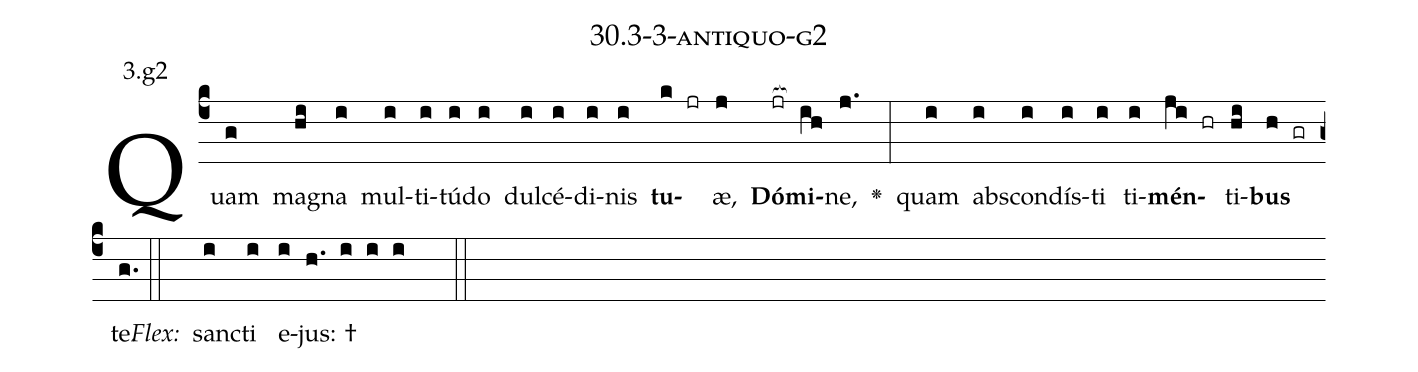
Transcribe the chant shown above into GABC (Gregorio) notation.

name: 30.3-3-antiquo-g2;
annotation: 3.g2;
%%
(c4)Quam(g) ma(hi)gna(i) mul(i)ti(i)tú(i)do(i) dul(i)cé(i)di(i)nis(i) <b>tu</b>(k jr)æ,(j) <b>Dó</b>(jr[ocb:1{])<b>mi</b>(ih[ocb:0}])ne,(j.) <v>\greheightstar</v>(:) quam(i) abs(i)con(i)dís(i)ti(i) ti(i)<b>mén</b>(ji hr)ti(hi)<b>bus</b>(h gr) te.(g.) (::)
<i>Flex:</i>()  sanc(i)ti(i) e(i)jus: †(h. i i i  ::)

%E(i) u(i) o(ji) u(hi) a(h) e.(g.) (::)
